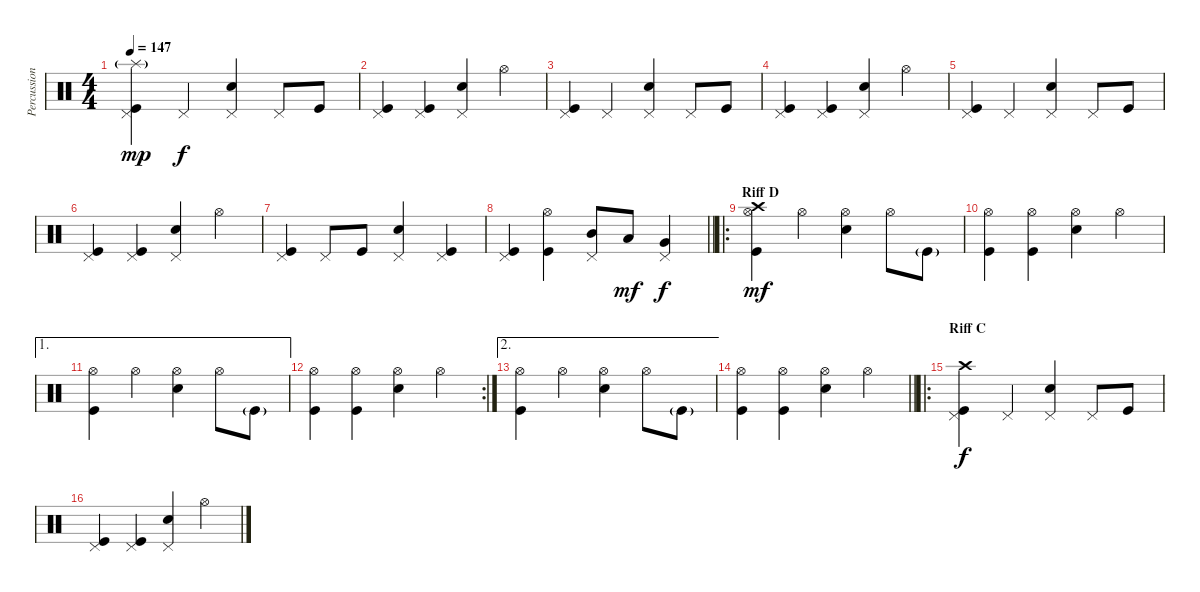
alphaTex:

\track ("Percussion" "Percussion") {instrument percussion}
\staff {score}
\articulation defaults
\ts (4 4)
\tempo 147
\clef neutral
\ks c
("Splash (hit)"{g} "Kick (hit)" "Pedal Hi-Hat (hit)").4{dy mp} "Pedal Hi-Hat (hit)".4{dy f} ("Electric Snare (hit)" "Pedal Hi-Hat (hit)").4 "Pedal Hi-Hat (hit)".8 "Kick (hit)".8 |
("Kick (hit)" "Pedal Hi-Hat (hit)").4 ("Kick (hit)" "Pedal Hi-Hat (hit)").4 ("Electric Snare (hit)" "Pedal Hi-Hat (hit)").4 "Hi-Hat (open)".4 |
("Kick (hit)" "Pedal Hi-Hat (hit)").4 "Pedal Hi-Hat (hit)".4 ("Electric Snare (hit)" "Pedal Hi-Hat (hit)").4 "Pedal Hi-Hat (hit)".8 "Kick (hit)".8 |
("Kick (hit)" "Pedal Hi-Hat (hit)").4 ("Kick (hit)" "Pedal Hi-Hat (hit)").4 ("Electric Snare (hit)" "Pedal Hi-Hat (hit)").4 "Hi-Hat (open)".4 |
("Kick (hit)" "Pedal Hi-Hat (hit)").4 "Pedal Hi-Hat (hit)".4 ("Electric Snare (hit)" "Pedal Hi-Hat (hit)").4 "Pedal Hi-Hat (hit)".8 "Kick (hit)".8 |
("Kick (hit)" "Pedal Hi-Hat (hit)").4 ("Kick (hit)" "Pedal Hi-Hat (hit)").4 ("Electric Snare (hit)" "Pedal Hi-Hat (hit)").4 "Hi-Hat (open)".4 |
("Kick (hit)" "Pedal Hi-Hat (hit)").4 "Pedal Hi-Hat (hit)".8 "Kick (hit)".8 ("Electric Snare (hit)" "Pedal Hi-Hat (hit)").4 ("Kick (hit)" "Pedal Hi-Hat (hit)").4 |
\barLineRight lightlight
("Kick (hit)" "Pedal Hi-Hat (hit)").4 ("Kick (hit)" "Hi-Hat (open)").4 ("Mid Tom (hit)" "Pedal Hi-Hat (hit)").8 "Low Tom (hit)".8{dy mf} ("Very Low Tom (hit)" "Pedal Hi-Hat (hit)").4{dy f} |
\ro
\section ("" "Riff D")
("Crash high (hit)" "Kick (hit)" "Hi-Hat (open)").4{dy mf} "Hi-Hat (open)".4 ("Electric Snare (hit)" "Hi-Hat (open)").4 "Hi-Hat (open)".8 "Kick (hit)"{g}.8 |
("Kick (hit)" "Hi-Hat (open)").4 ("Kick (hit)" "Hi-Hat (open)").4 ("Electric Snare (hit)" "Hi-Hat (open)").4 "Hi-Hat (open)".4 |
\ae 1
("Kick (hit)" "Hi-Hat (open)").4 "Hi-Hat (open)".4 ("Electric Snare (hit)" "Hi-Hat (open)").4 "Hi-Hat (open)".8 "Kick (hit)"{g}.8 |
\rc 2
("Kick (hit)" "Hi-Hat (open)").4 ("Kick (hit)" "Hi-Hat (open)").4 ("Electric Snare (hit)" "Hi-Hat (open)").4 "Hi-Hat (open)".4 |
\ae 2
("Kick (hit)" "Hi-Hat (open)").4 "Hi-Hat (open)".4 ("Electric Snare (hit)" "Hi-Hat (open)").4 "Hi-Hat (open)".8 "Kick (hit)"{g}.8 |
\barLineRight lightlight
("Kick (hit)" "Hi-Hat (open)").4 ("Kick (hit)" "Hi-Hat (open)").4 ("Electric Snare (hit)" "Hi-Hat (open)").4 "Hi-Hat (open)".4 |
\ro
\section ("" "Riff C")
("Crash high (hit)" "Kick (hit)" "Pedal Hi-Hat (hit)").4{dy f} "Pedal Hi-Hat (hit)".4 ("Electric Snare (hit)" "Pedal Hi-Hat (hit)").4 "Pedal Hi-Hat (hit)".8 "Kick (hit)".8 |
("Kick (hit)" "Pedal Hi-Hat (hit)").4 ("Kick (hit)" "Pedal Hi-Hat (hit)").4 ("Electric Snare (hit)" "Pedal Hi-Hat (hit)").4 "Hi-Hat (open)".4
